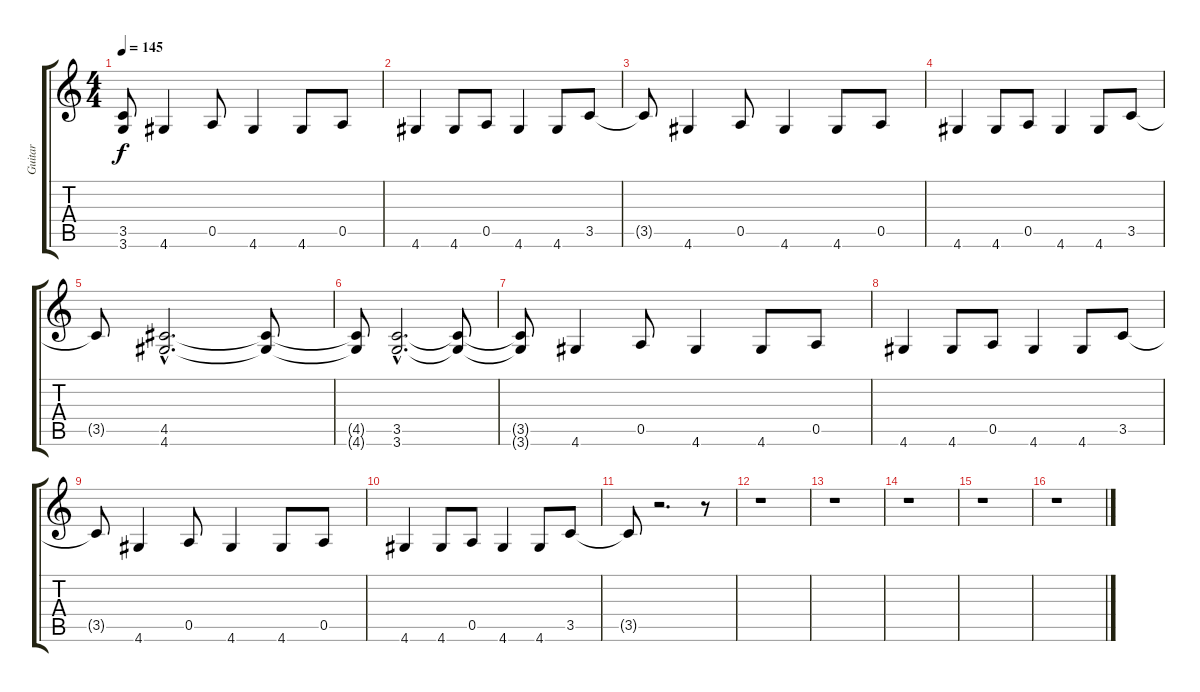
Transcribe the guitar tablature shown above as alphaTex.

\track ("Guitar" "Guitar") {instrument distortionguitar}
\staff {score tabs}
\tuning (E4 B3 G3 D3 A2 E2) {hide}
\ts (4 4)
\tempo 145
\clef g2
\ks c
(3.5{t} 3.6{t}).8{dy f} 4.6.4 0.5.8 4.6.4 4.6.8 0.5.8 |
4.6.4 4.6.8 0.5.8 4.6.4 4.6.8 3.5.8 |
3.5{t}.8 4.6.4 0.5.8 4.6.4 4.6.8 0.5.8 |
4.6.4 4.6.8 0.5.8 4.6.4 4.6.8 3.5.8 |
3.5{t}.8 (4.5{hac} 4.6{hac}).2{d} (4.5{t} 4.6{t}).8 |
(4.5{t} 4.6{t}).8 (3.5{hac} 3.6{hac}).2{d} (3.5{t} 3.6{t}).8 |
(3.5{t} 3.6{t}).8 4.6.4 0.5.8 4.6.4 4.6.8 0.5.8 |
4.6.4 4.6.8 0.5.8 4.6.4 4.6.8 3.5.8 |
3.5{t}.8 4.6.4 0.5.8 4.6.4 4.6.8 0.5.8 |
4.6.4 4.6.8 0.5.8 4.6.4 4.6.8 3.5.8 |
3.5{t}.8 r.2{d} r.8 |
r.1 |
r.1 |
r.1 |
r.1 |
r.1
